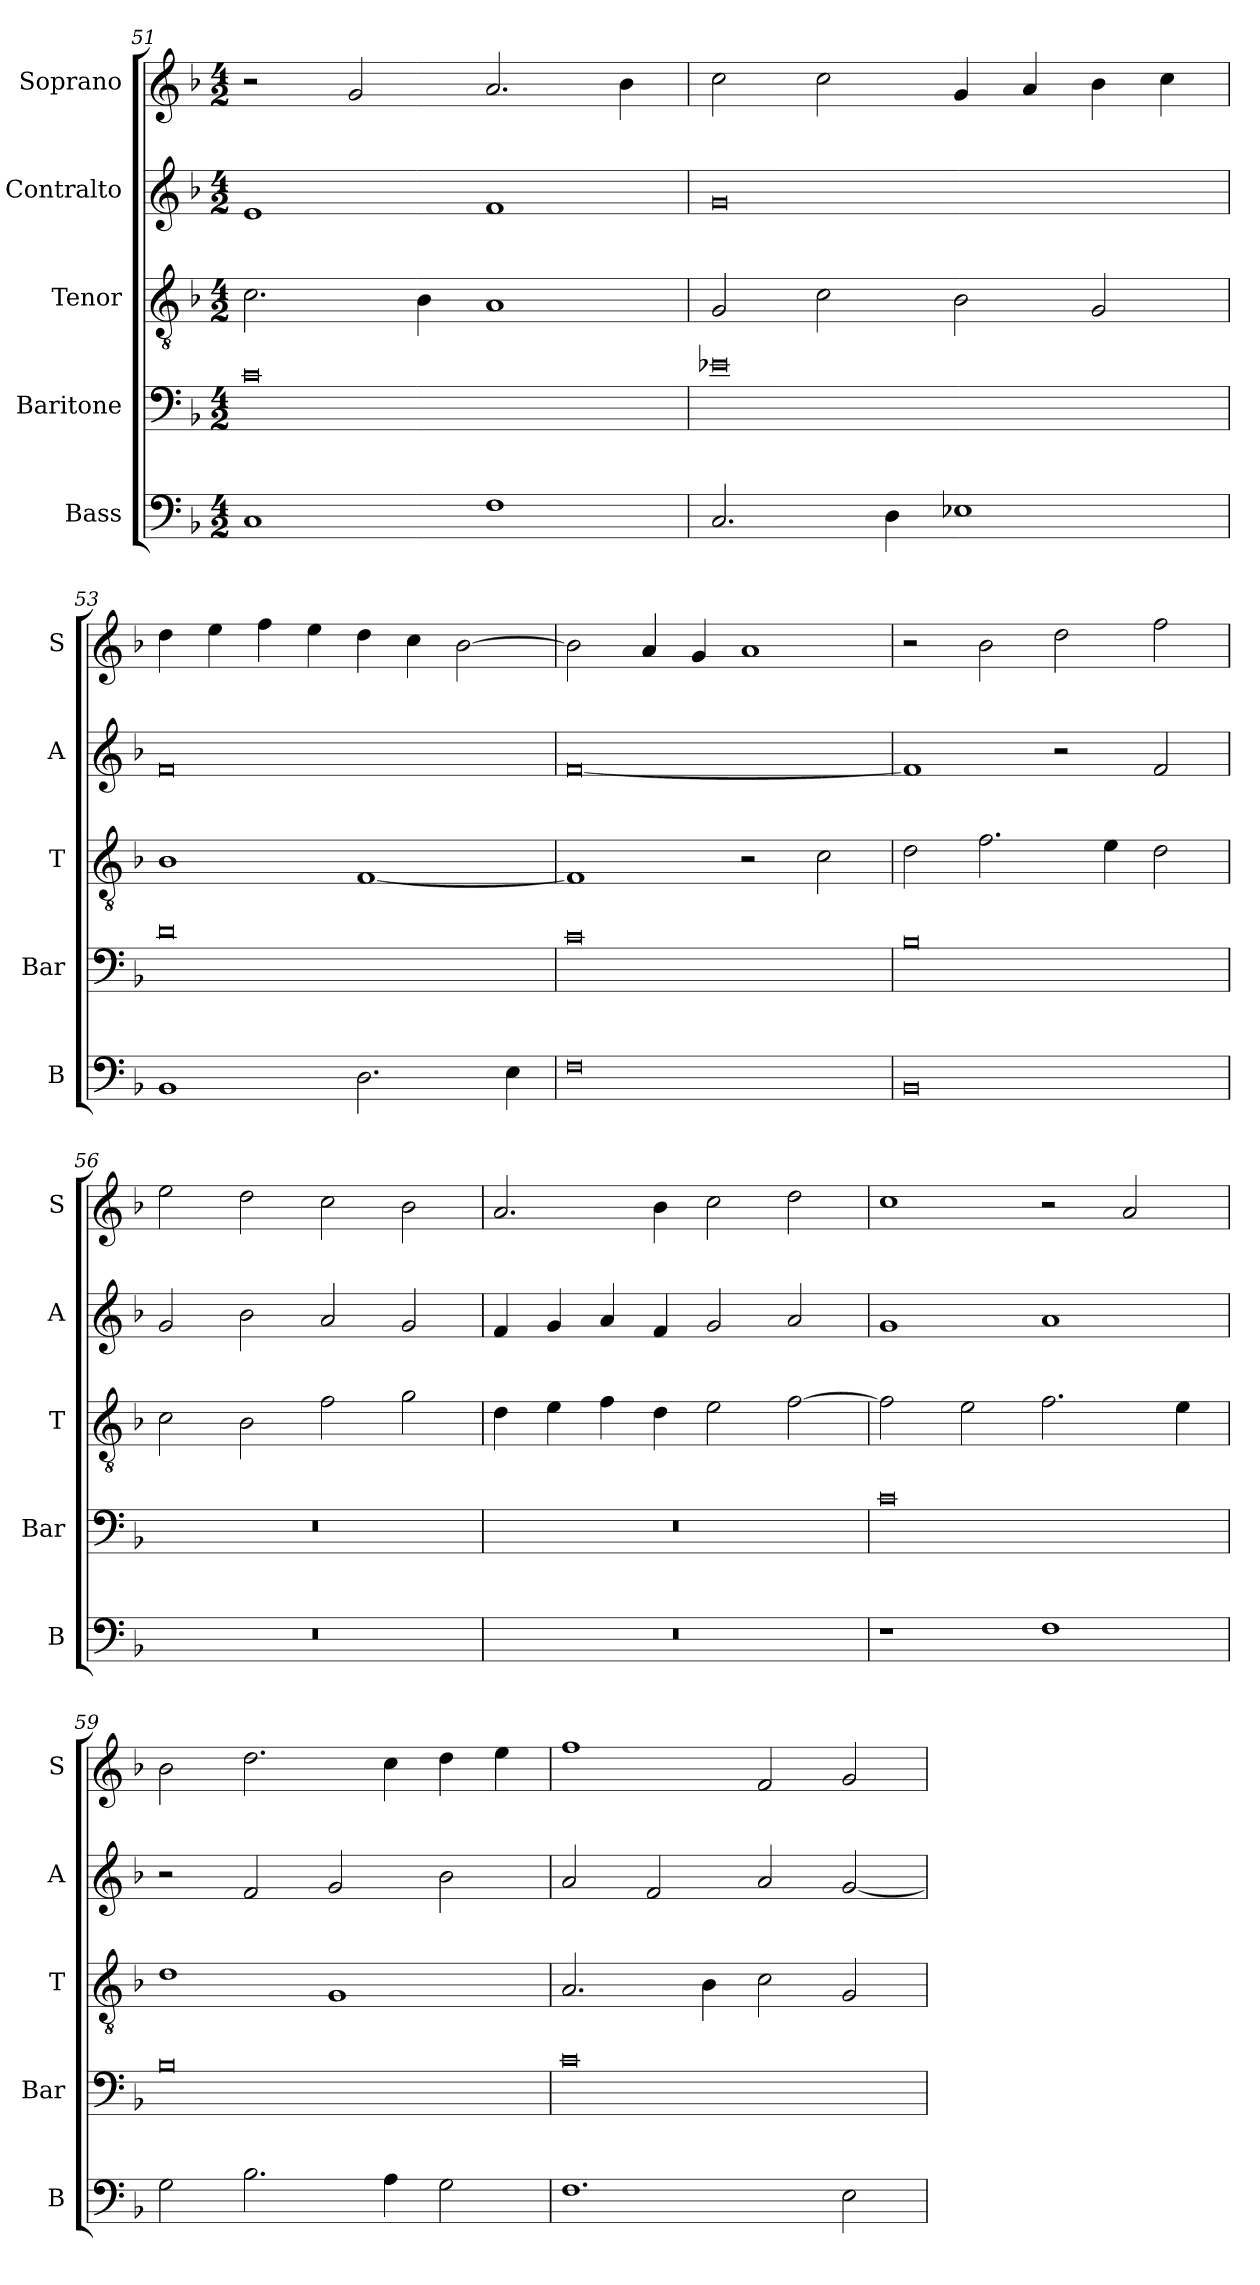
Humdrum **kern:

**kern	**kern	**kern	**kern	**kern
*part5	*part4	*part3	*part2	*part1
*staff5	*staff4	*staff3	*staff2	*staff1
*I"Bass	*I"Baritone	*I"Tenor	*I"Contralto	*I"Soprano
*I'B	*I'Bar	*I'T	*I'A	*I'S
*clefF4	*clefF4	*clefGv2	*clefG2	*clefG2
*k[b-]	*k[b-]	*k[b-]	*k[b-]	*k[b-]
*G:dor	*G:dor	*G:dor	*G:dor	*G:dor
*M4/2	*M4/2	*M4/2	*M4/2	*M4/2
=51	=51	=51	=51	=51
1C	0c	2.c	1e	2r
.	.	.	.	2g
.	.	4B-	.	.
1F	.	1A	1f	2.a
.	.	.	.	4b-
=52	=52	=52	=52	=52
2.C	0e-X	2G	0g	2cc
.	.	2c	.	2cc
4D	.	.	.	.
1E-X	.	2B-	.	4g
.	.	.	.	4a
.	.	2G	.	4b-
.	.	.	.	4cc
=53	=53	=53	=53	=53
1BB-	0d	1B-	0f	4dd
.	.	.	.	4ee
.	.	.	.	4ff
.	.	.	.	4ee
2.D	.	[1F	.	4dd
.	.	.	.	4cc
.	.	.	.	[2b-
4E	.	.	.	.
=54	=54	=54	=54	=54
0F	0c	1F]	[0f	2b-]
.	.	.	.	4a
.	.	.	.	4g
.	.	2r	.	1a
.	.	2c	.	.
=55	=55	=55	=55	=55
0BB-	0B-	2d	1f]	2r
.	.	2.f	.	2b-
.	.	.	2r	2dd
.	.	4e	.	.
.	.	2d	2f	2ff
=56	=56	=56	=56	=56
0r	0r	2c	2g	2ee
.	.	2B-	2b-	2dd
.	.	2f	2a	2cc
.	.	2g	2g	2b-
=57	=57	=57	=57	=57
0r	0r	4d	4f	2.a
.	.	4e	4g	.
.	.	4f	4a	.
.	.	4d	4f	4b-
.	.	2e	2g	2cc
.	.	[2f	2a	2dd
=58	=58	=58	=58	=58
1r	0c	2f]	1g	1cc
.	.	2e	.	.
1F	.	2.f	1a	2r
.	.	.	.	2a
.	.	4e	.	.
=59	=59	=59	=59	=59
2G	0B-	1d	2r	2b-
2.B-	.	.	2f	2.dd
.	.	1G	2g	.
4A	.	.	.	4cc
2G	.	.	2b-	4dd
.	.	.	.	4ee
=60	=60	=60	=60	=60
1.F	0c	2.A	2a	1ff
.	.	.	2f	.
.	.	4B-	.	.
.	.	2c	2a	2f
2E	.	2G	[2g	2g
=	=	=	=	=
*-	*-	*-	*-	*-
